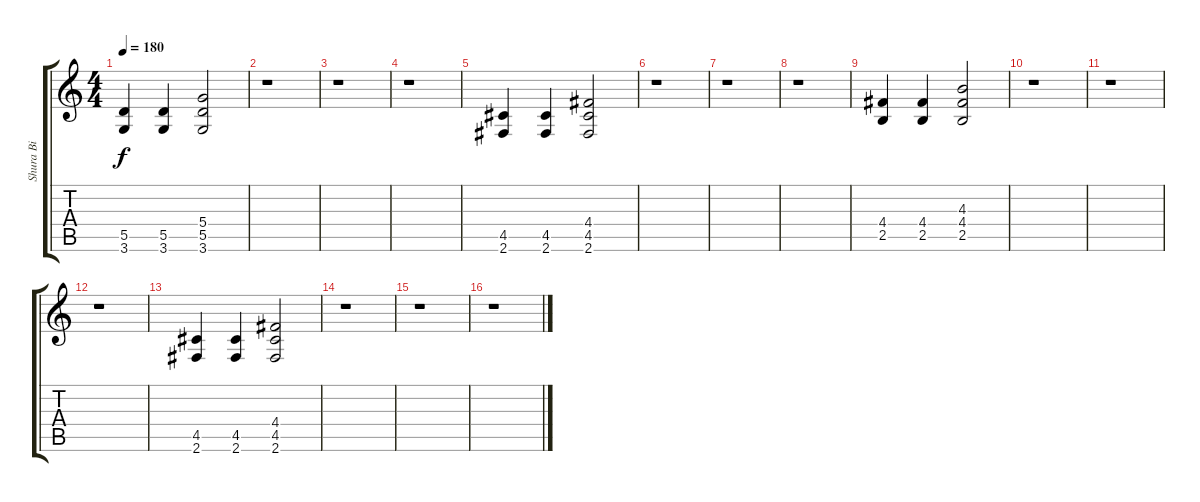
\track ("Shura Bi" "Shura Bi") {instrument electricguitarclean}
\staff {score tabs}
\tuning (E4 B3 G3 D3 A2 E2) {hide}
\ts (4 4)
\tempo 180
\clef g2
\ks c
(5.5 3.6).4{dy f} (5.5 3.6).4 (5.4 5.5 3.6).2 |
r.1 |
r.1 |
r.1 |
(4.5 2.6).4 (4.5 2.6).4 (4.4 4.5 2.6).2 |
r.1 |
r.1 |
r.1 |
(4.4 2.5).4{volume 9} (4.4 2.5).4 (4.3 4.4 2.5).2 |
r.1 |
r.1 |
r.1 |
(4.5 2.6).4 (4.5 2.6).4 (4.4 4.5 2.6).2 |
r.1 |
r.1 |
r.1
